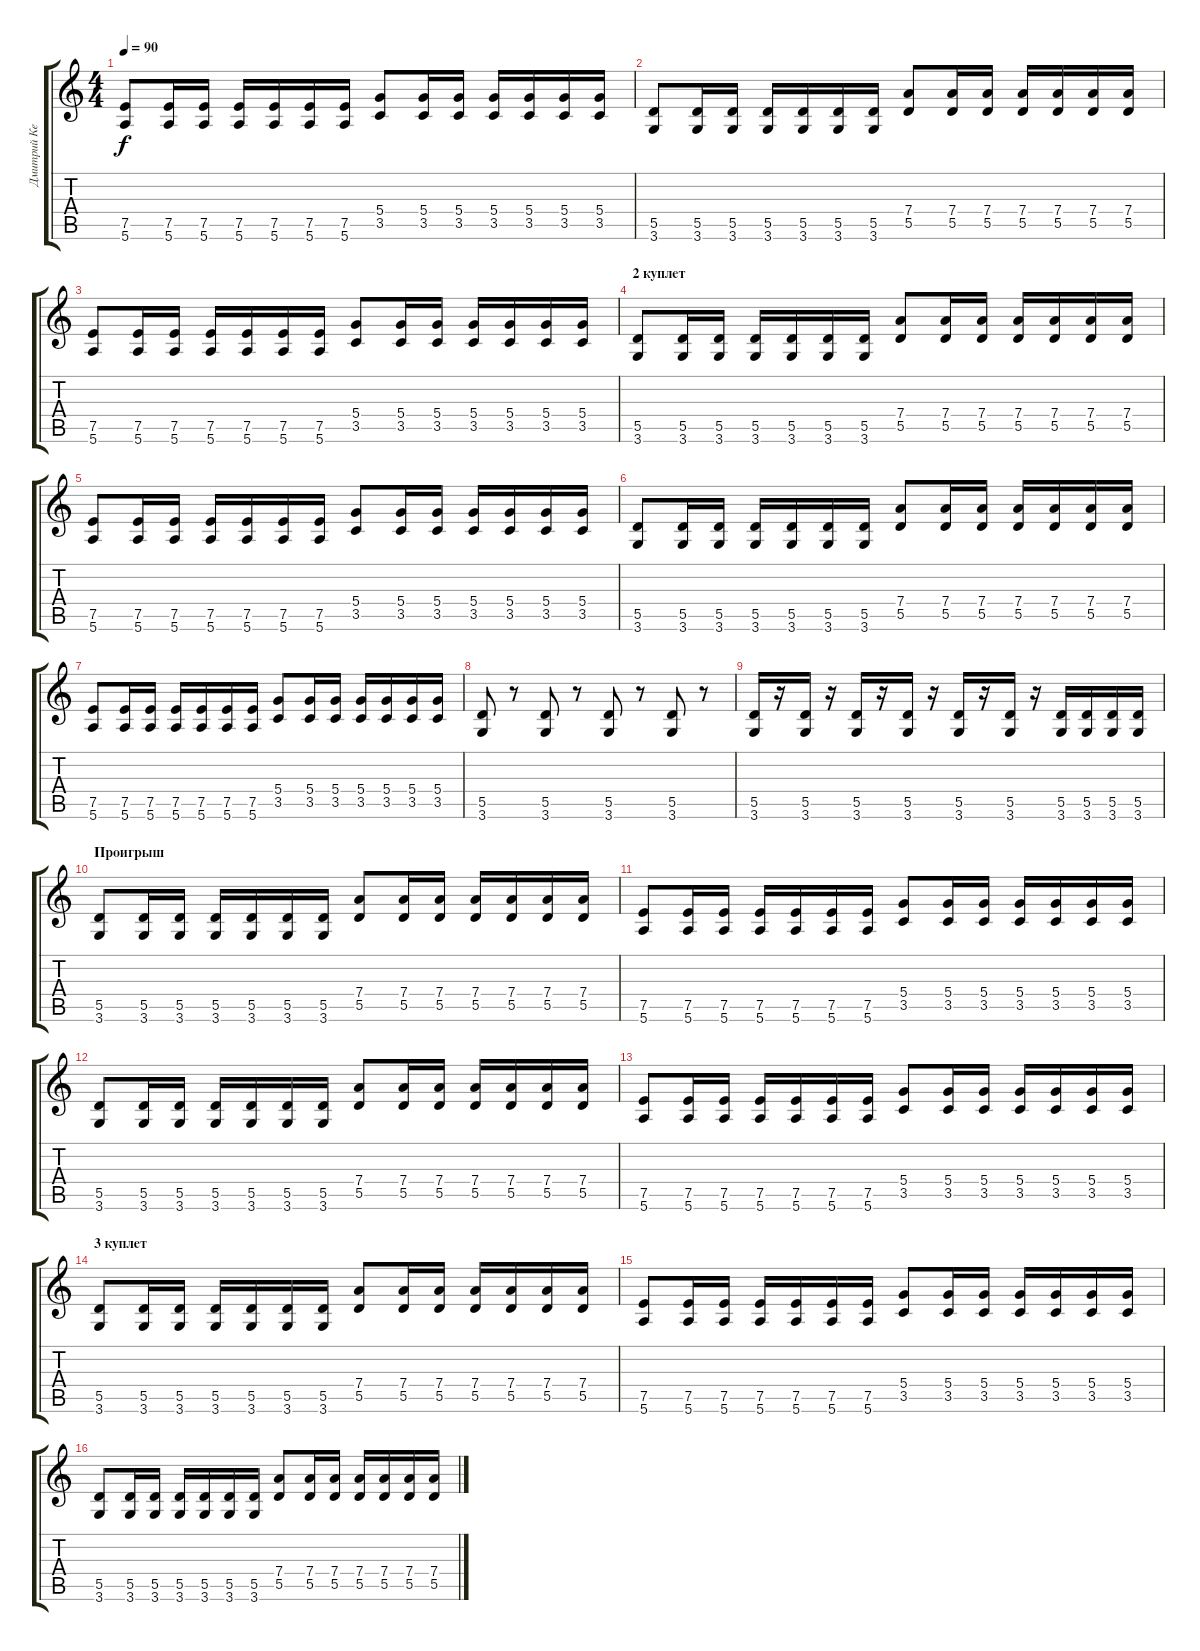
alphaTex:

\track ("Дмитрий Кежватов" "Дмитрий Ке") {instrument overdrivenguitar}
\staff {score tabs}
\tuning (E4 B3 G3 D3 A2 E2) {hide}
\ts (4 4)
\tempo 90
\clef g2
\ks c
(7.5 5.6).8{dy f} (7.5 5.6).16 (7.5 5.6).16 (7.5 5.6).16 (7.5 5.6).16 (7.5 5.6).16 (7.5 5.6).16 (5.4 3.5).8 (5.4 3.5).16 (5.4 3.5).16 (5.4 3.5).16 (5.4 3.5).16 (5.4 3.5).16 (5.4 3.5).16 |
(5.5 3.6).8 (5.5 3.6).16 (5.5 3.6).16 (5.5 3.6).16 (5.5 3.6).16 (5.5 3.6).16 (5.5 3.6).16 (7.4 5.5).8 (7.4 5.5).16 (7.4 5.5).16 (7.4 5.5).16 (7.4 5.5).16 (7.4 5.5).16 (7.4 5.5).16 |
(7.5 5.6).8 (7.5 5.6).16 (7.5 5.6).16 (7.5 5.6).16 (7.5 5.6).16 (7.5 5.6).16 (7.5 5.6).16 (5.4 3.5).8 (5.4 3.5).16 (5.4 3.5).16 (5.4 3.5).16 (5.4 3.5).16 (5.4 3.5).16 (5.4 3.5).16 |
\section ("" "2 куплет")
(5.5 3.6).8 (5.5 3.6).16 (5.5 3.6).16 (5.5 3.6).16 (5.5 3.6).16 (5.5 3.6).16 (5.5 3.6).16 (7.4 5.5).8 (7.4 5.5).16 (7.4 5.5).16 (7.4 5.5).16 (7.4 5.5).16 (7.4 5.5).16 (7.4 5.5).16 |
(7.5 5.6).8 (7.5 5.6).16 (7.5 5.6).16 (7.5 5.6).16 (7.5 5.6).16 (7.5 5.6).16 (7.5 5.6).16 (5.4 3.5).8 (5.4 3.5).16 (5.4 3.5).16 (5.4 3.5).16 (5.4 3.5).16 (5.4 3.5).16 (5.4 3.5).16 |
(5.5 3.6).8 (5.5 3.6).16 (5.5 3.6).16 (5.5 3.6).16 (5.5 3.6).16 (5.5 3.6).16 (5.5 3.6).16 (7.4 5.5).8 (7.4 5.5).16 (7.4 5.5).16 (7.4 5.5).16 (7.4 5.5).16 (7.4 5.5).16 (7.4 5.5).16 |
(7.5 5.6).8 (7.5 5.6).16 (7.5 5.6).16 (7.5 5.6).16 (7.5 5.6).16 (7.5 5.6).16 (7.5 5.6).16 (5.4 3.5).8 (5.4 3.5).16 (5.4 3.5).16 (5.4 3.5).16 (5.4 3.5).16 (5.4 3.5).16 (5.4 3.5).16 |
(5.5 3.6).8 r.8 (5.5 3.6).8 r.8 (5.5 3.6).8 r.8 (5.5 3.6).8 r.8 |
(5.5 3.6).16 r.16 (5.5 3.6).16 r.16 (5.5 3.6).16 r.16 (5.5 3.6).16 r.16 (5.5 3.6).16 r.16 (5.5 3.6).16 r.16 (5.5 3.6).16 (5.5 3.6).16 (5.5 3.6).16 (5.5 3.6).16 |
\section ("" "Проигрыш")
(5.5 3.6).8 (5.5 3.6).16 (5.5 3.6).16 (5.5 3.6).16 (5.5 3.6).16 (5.5 3.6).16 (5.5 3.6).16 (7.4 5.5).8 (7.4 5.5).16 (7.4 5.5).16 (7.4 5.5).16 (7.4 5.5).16 (7.4 5.5).16 (7.4 5.5).16 |
(7.5 5.6).8 (7.5 5.6).16 (7.5 5.6).16 (7.5 5.6).16 (7.5 5.6).16 (7.5 5.6).16 (7.5 5.6).16 (5.4 3.5).8 (5.4 3.5).16 (5.4 3.5).16 (5.4 3.5).16 (5.4 3.5).16 (5.4 3.5).16 (5.4 3.5).16 |
(5.5 3.6).8 (5.5 3.6).16 (5.5 3.6).16 (5.5 3.6).16 (5.5 3.6).16 (5.5 3.6).16 (5.5 3.6).16 (7.4 5.5).8 (7.4 5.5).16 (7.4 5.5).16 (7.4 5.5).16 (7.4 5.5).16 (7.4 5.5).16 (7.4 5.5).16 |
(7.5 5.6).8 (7.5 5.6).16 (7.5 5.6).16 (7.5 5.6).16 (7.5 5.6).16 (7.5 5.6).16 (7.5 5.6).16 (5.4 3.5).8 (5.4 3.5).16 (5.4 3.5).16 (5.4 3.5).16 (5.4 3.5).16 (5.4 3.5).16 (5.4 3.5).16 |
\section ("" "3 куплет")
(5.5 3.6).8 (5.5 3.6).16 (5.5 3.6).16 (5.5 3.6).16 (5.5 3.6).16 (5.5 3.6).16 (5.5 3.6).16 (7.4 5.5).8 (7.4 5.5).16 (7.4 5.5).16 (7.4 5.5).16 (7.4 5.5).16 (7.4 5.5).16 (7.4 5.5).16 |
(7.5 5.6).8 (7.5 5.6).16 (7.5 5.6).16 (7.5 5.6).16 (7.5 5.6).16 (7.5 5.6).16 (7.5 5.6).16 (5.4 3.5).8 (5.4 3.5).16 (5.4 3.5).16 (5.4 3.5).16 (5.4 3.5).16 (5.4 3.5).16 (5.4 3.5).16 |
(5.5 3.6).8 (5.5 3.6).16 (5.5 3.6).16 (5.5 3.6).16 (5.5 3.6).16 (5.5 3.6).16 (5.5 3.6).16 (7.4 5.5).8 (7.4 5.5).16 (7.4 5.5).16 (7.4 5.5).16 (7.4 5.5).16 (7.4 5.5).16 (7.4 5.5).16
